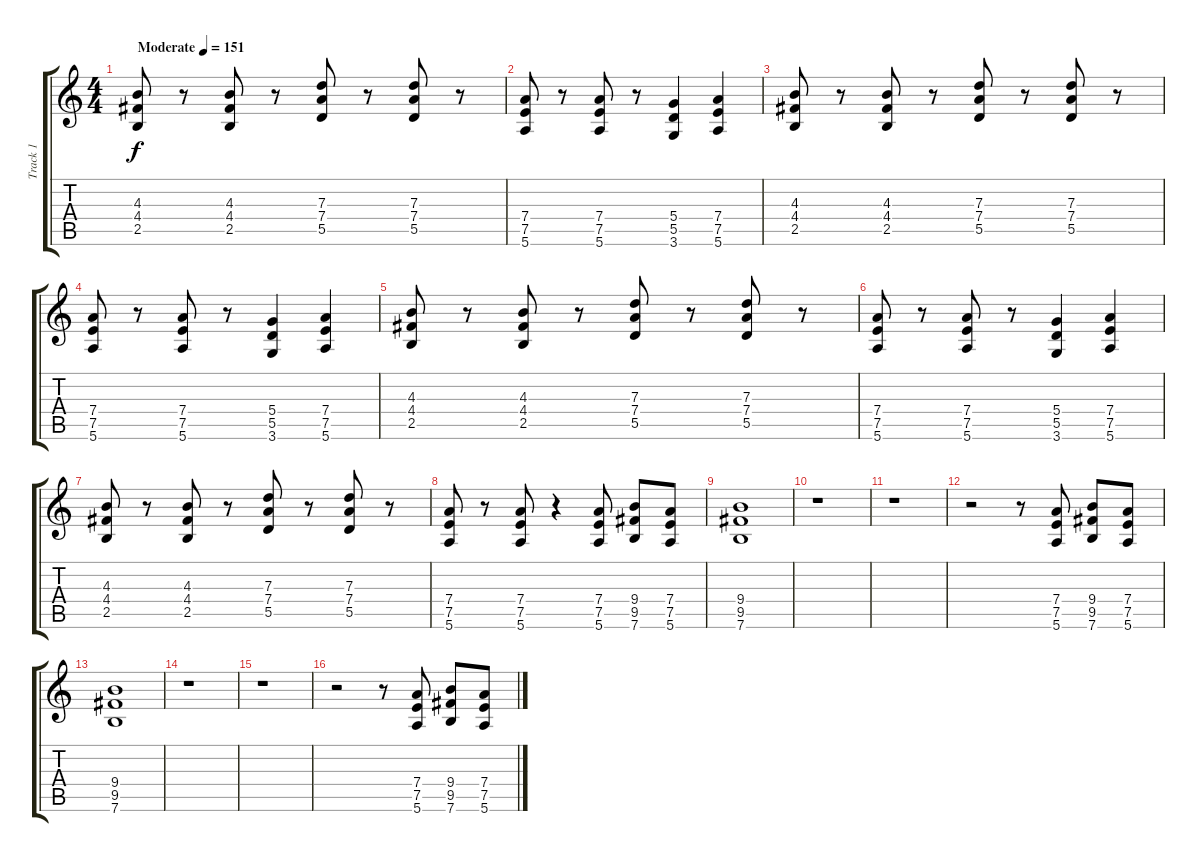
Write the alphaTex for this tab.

\track ("Track 1" "Track 1") {instrument distortionguitar}
\staff {score tabs}
\tuning (E4 B3 G3 D3 A2 E2) {hide}
\ts (4 4)
\tempo (151 "Moderate")
\clef g2
\ks c
(4.3 4.4 2.5).8{dy f instrument distortionguitar} r.8 (4.3 4.4 2.5).8 r.8 (7.3 7.4 5.5).8 r.8 (7.3 7.4 5.5).8 r.8 |
(7.4 7.5 5.6).8 r.8 (7.4 7.5 5.6).8 r.8 (5.4 5.5 3.6).4 (7.4 7.5 5.6).4 |
(4.3 4.4 2.5).8 r.8 (4.3 4.4 2.5).8 r.8 (7.3 7.4 5.5).8 r.8 (7.3 7.4 5.5).8 r.8 |
(7.4 7.5 5.6).8 r.8 (7.4 7.5 5.6).8 r.8 (5.4 5.5 3.6).4 (7.4 7.5 5.6).4 |
(4.3 4.4 2.5).8 r.8 (4.3 4.4 2.5).8 r.8 (7.3 7.4 5.5).8 r.8 (7.3 7.4 5.5).8 r.8 |
(7.4 7.5 5.6).8 r.8 (7.4 7.5 5.6).8 r.8 (5.4 5.5 3.6).4 (7.4 7.5 5.6).4 |
(4.3 4.4 2.5).8 r.8 (4.3 4.4 2.5).8 r.8 (7.3 7.4 5.5).8 r.8 (7.3 7.4 5.5).8 r.8 |
(7.4 7.5 5.6).8 r.8 (7.4 7.5 5.6).8 r.4 (7.4 7.5 5.6).8 (9.4 9.5 7.6).8 (7.4 7.5 5.6).8 |
(9.4 9.5 7.6).1 |
r.1 |
r.1 |
r.2 r.8 (7.4 7.5 5.6).8 (9.4 9.5 7.6).8 (7.4 7.5 5.6).8 |
(9.4 9.5 7.6).1 |
r.1 |
r.1 |
r.2 r.8 (7.4 7.5 5.6).8 (9.4 9.5 7.6).8 (7.4 7.5 5.6).8
